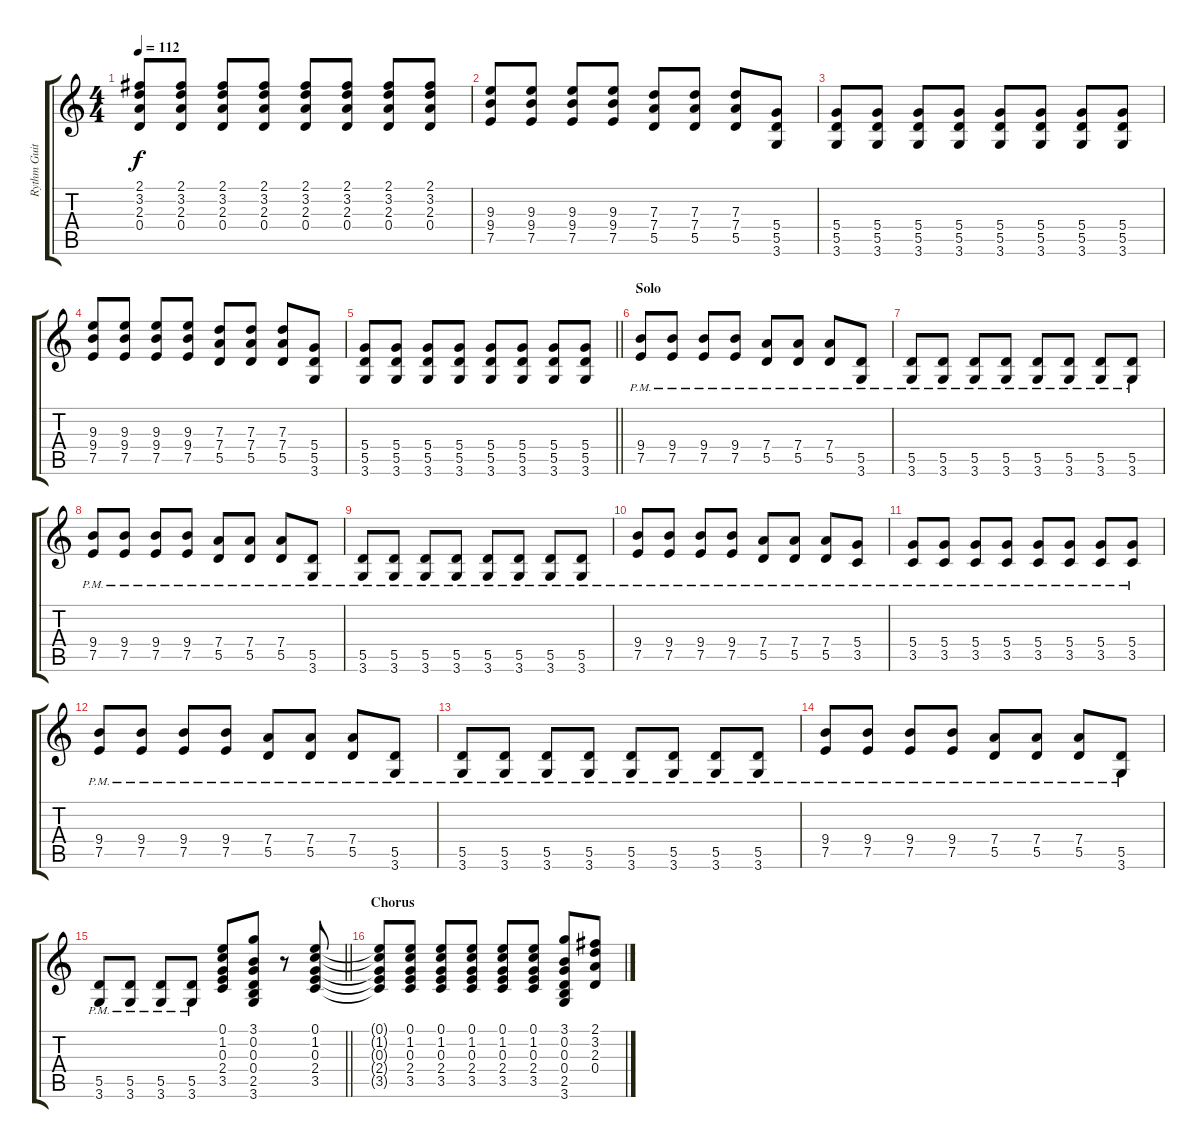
\track ("Rythm Guitar" "Rythm Guit") {instrument electricguitarmuted}
\staff {score tabs}
\tuning (E4 B3 G3 D3 A2 E2) {hide}
\ts (4 4)
\tempo 112
\clef g2
\ks c
(2.1{t} 3.2{t} 2.3{t} 0.4{t}).8{dy f} (2.1 3.2 2.3 0.4).8 (2.1 3.2 2.3 0.4).8 (2.1 3.2 2.3 0.4).8 (2.1 3.2 2.3 0.4).8 (2.1 3.2 2.3 0.4).8 (2.1 3.2 2.3 0.4).8 (2.1 3.2 2.3 0.4).8 |
(9.3 9.4 7.5).8 (9.3 9.4 7.5).8 (9.3 9.4 7.5).8 (9.3 9.4 7.5).8 (7.3 7.4 5.5).8 (7.3 7.4 5.5).8 (7.3 7.4 5.5).8 (5.4 5.5 3.6).8 |
(5.4 5.5 3.6).8 (5.4 5.5 3.6).8 (5.4 5.5 3.6).8 (5.4 5.5 3.6).8 (5.4 5.5 3.6).8 (5.4 5.5 3.6).8 (5.4 5.5 3.6).8 (5.4 5.5 3.6).8 |
(9.3 9.4 7.5).8 (9.3 9.4 7.5).8 (9.3 9.4 7.5).8 (9.3 9.4 7.5).8 (7.3 7.4 5.5).8 (7.3 7.4 5.5).8 (7.3 7.4 5.5).8 (5.4 5.5 3.6).8 |
\barLineRight lightlight
(5.4 5.5 3.6).8 (5.4 5.5 3.6).8 (5.4 5.5 3.6).8 (5.4 5.5 3.6).8 (5.4 5.5 3.6).8 (5.4 5.5 3.6).8 (5.4 5.5 3.6).8 (5.4 5.5 3.6).8 |
\section ("" "Solo")
(9.4{pm} 7.5{pm}).8 (9.4{pm} 7.5{pm}).8 (9.4{pm} 7.5{pm}).8 (9.4{pm} 7.5{pm}).8 (7.4{pm} 5.5{pm}).8 (7.4{pm} 5.5{pm}).8 (7.4{pm} 5.5{pm}).8 (5.5{pm} 3.6{pm}).8 |
(5.5{pm} 3.6{pm}).8 (5.5{pm} 3.6{pm}).8 (5.5{pm} 3.6{pm}).8 (5.5{pm} 3.6{pm}).8 (5.5{pm} 3.6{pm}).8 (5.5{pm} 3.6{pm}).8 (5.5{pm} 3.6{pm}).8 (5.5{pm} 3.6{pm}).8 |
(9.4{pm} 7.5{pm}).8 (9.4{pm} 7.5{pm}).8 (9.4{pm} 7.5{pm}).8 (9.4{pm} 7.5{pm}).8 (7.4{pm} 5.5{pm}).8 (7.4{pm} 5.5{pm}).8 (7.4{pm} 5.5{pm}).8 (5.5{pm} 3.6{pm}).8 |
(5.5{pm} 3.6{pm}).8 (5.5{pm} 3.6{pm}).8 (5.5{pm} 3.6{pm}).8 (5.5{pm} 3.6{pm}).8 (5.5{pm} 3.6{pm}).8 (5.5{pm} 3.6{pm}).8 (5.5{pm} 3.6{pm}).8 (5.5{pm} 3.6{pm}).8 |
(9.4{pm} 7.5{pm}).8 (9.4{pm} 7.5{pm}).8 (9.4{pm} 7.5{pm}).8 (9.4{pm} 7.5{pm}).8 (7.4{pm} 5.5{pm}).8 (7.4{pm} 5.5{pm}).8 (7.4{pm} 5.5{pm}).8 (5.4{pm} 3.5{pm}).8 |
(5.4{pm} 3.5{pm}).8 (5.4{pm} 3.5{pm}).8 (5.4{pm} 3.5{pm}).8 (5.4{pm} 3.5{pm}).8 (5.4{pm} 3.5{pm}).8 (5.4{pm} 3.5{pm}).8 (5.4{pm} 3.5{pm}).8 (5.4{pm} 3.5{pm}).8 |
(9.4{pm} 7.5{pm}).8 (9.4{pm} 7.5{pm}).8 (9.4{pm} 7.5{pm}).8 (9.4{pm} 7.5{pm}).8 (7.4{pm} 5.5{pm}).8 (7.4{pm} 5.5{pm}).8 (7.4{pm} 5.5{pm}).8 (5.5{pm} 3.6{pm}).8 |
(5.5{pm} 3.6{pm}).8 (5.5{pm} 3.6{pm}).8 (5.5{pm} 3.6{pm}).8 (5.5{pm} 3.6{pm}).8 (5.5{pm} 3.6{pm}).8 (5.5{pm} 3.6{pm}).8 (5.5{pm} 3.6{pm}).8 (5.5{pm} 3.6{pm}).8 |
(9.4{pm} 7.5{pm}).8 (9.4{pm} 7.5{pm}).8 (9.4{pm} 7.5{pm}).8 (9.4{pm} 7.5{pm}).8 (7.4{pm} 5.5{pm}).8 (7.4{pm} 5.5{pm}).8 (7.4{pm} 5.5{pm}).8 (5.5{pm} 3.6{pm}).8 |
\barLineRight lightlight
(5.5{pm} 3.6{pm}).8 (5.5{pm} 3.6{pm}).8 (5.5{pm} 3.6{pm}).8 (5.5{pm} 3.6{pm}).8 (0.1 1.2 0.3 2.4 3.5).8 (3.1 0.2 0.3 0.4 2.5 3.6).8 r.8 (0.1 1.2 0.3 2.4 3.5).8 |
\section ("" "Chorus")
(0.1{t} 1.2{t} 0.3{t} 2.4{t} 3.5{t}).8 (0.1 1.2 0.3 2.4 3.5).8 (0.1 1.2 0.3 2.4 3.5).8 (0.1 1.2 0.3 2.4 3.5).8 (0.1 1.2 0.3 2.4 3.5).8 (0.1 1.2 0.3 2.4 3.5).8 (3.1 0.2 0.3 0.4 2.5 3.6).8 (2.1 3.2 2.3 0.4).8
